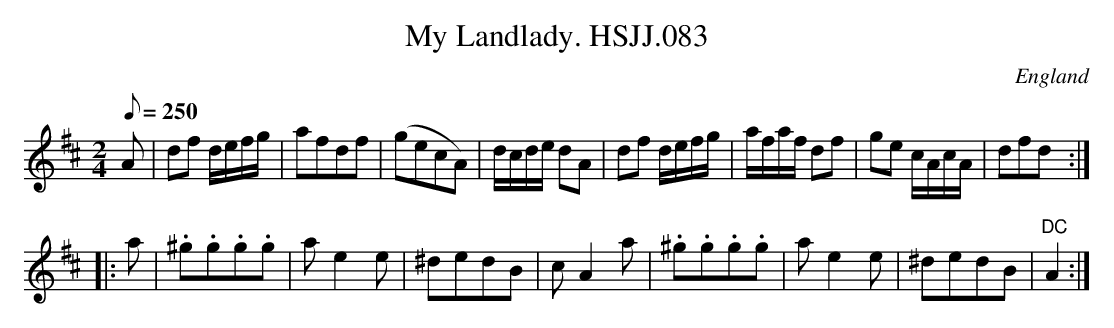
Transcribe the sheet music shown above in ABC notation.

X:1
T:My Landlady. HSJJ.083
M:2/4
L:1/8
Q:250
O:England
K:D
A|df d/e/f/g/|afdf|(gecA)|d/c/d/e/ dA|df d/e/f/g/|a/f/a/f/ df|ge c/A/c/A/|dfd:|
|:a|.^g.g.g.g|ae2e|^dedB|cA2a|.^g.g.g.g|ae2e|^dedB|"DC"A2:|]
